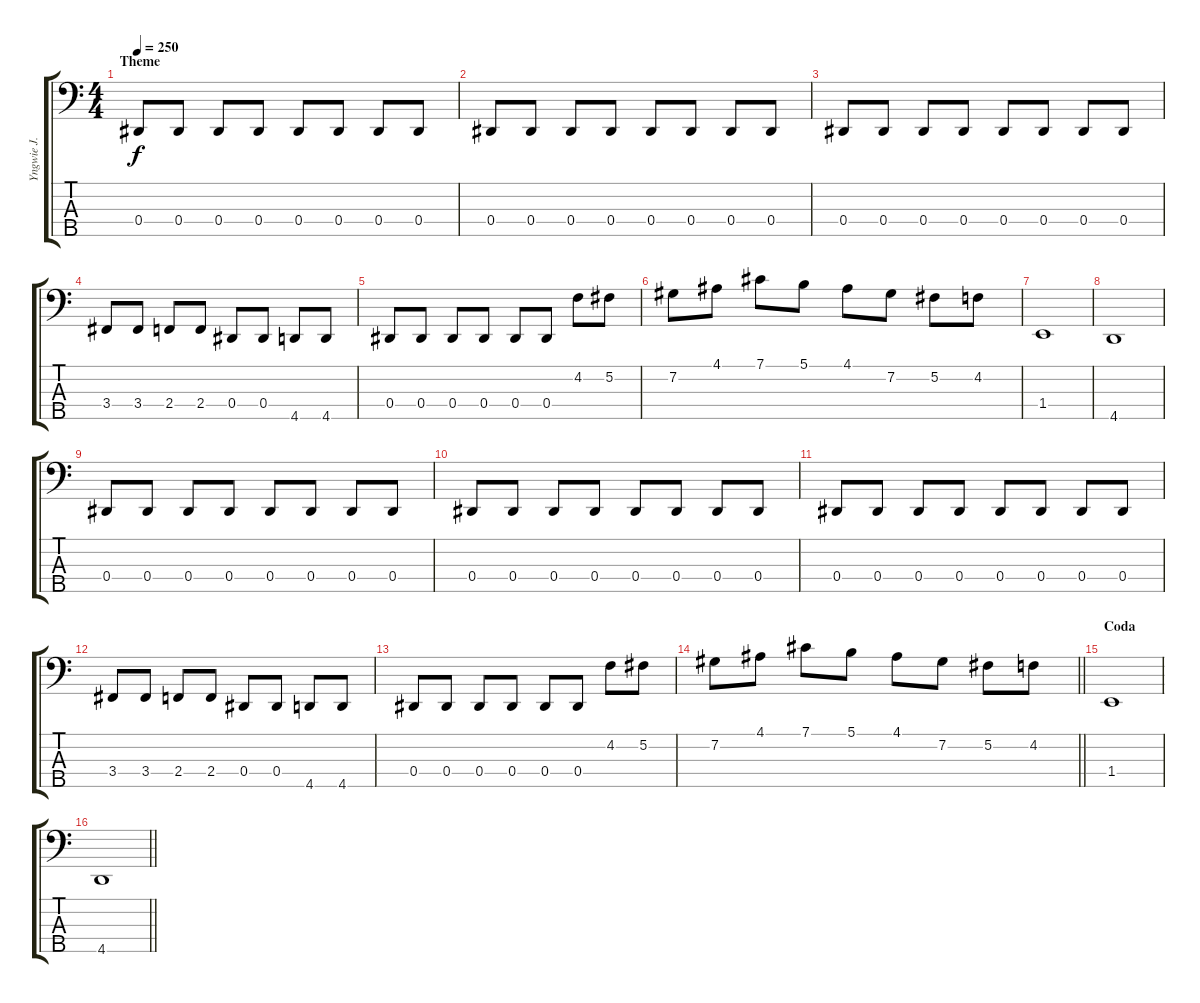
\track ("Yngwie J. Malmsteen" "Yngwie J. ") {instrument electricbassfinger}
\staff {score tabs}
\tuning (Gb2 Db2 Ab1 Eb1 Bb0) {hide}
\ts (4 4)
\section ("" "Theme")
\tempo 250
\clef f4
\ks c
0.4.8{dy f} 0.4.8 0.4.8 0.4.8 0.4.8 0.4.8 0.4.8 0.4.8 |
0.4.8 0.4.8 0.4.8 0.4.8 0.4.8 0.4.8 0.4.8 0.4.8 |
0.4.8 0.4.8 0.4.8 0.4.8 0.4.8 0.4.8 0.4.8 0.4.8 |
3.4.8 3.4.8 2.4.8 2.4.8 0.4.8 0.4.8 4.5.8 4.5.8 |
0.4.8 0.4.8 0.4.8 0.4.8 0.4.8 0.4.8 4.2.8 5.2.8 |
7.2.8 4.1.8 7.1.8 5.1.8 4.1.8 7.2.8 5.2.8 4.2.8 |
1.4.1 |
4.5.1 |
0.4.8 0.4.8 0.4.8 0.4.8 0.4.8 0.4.8 0.4.8 0.4.8 |
0.4.8 0.4.8 0.4.8 0.4.8 0.4.8 0.4.8 0.4.8 0.4.8 |
0.4.8 0.4.8 0.4.8 0.4.8 0.4.8 0.4.8 0.4.8 0.4.8 |
3.4.8 3.4.8 2.4.8 2.4.8 0.4.8 0.4.8 4.5.8 4.5.8 |
0.4.8 0.4.8 0.4.8 0.4.8 0.4.8 0.4.8 4.2.8 5.2.8 |
\barLineRight lightlight
7.2.8 4.1.8 7.1.8 5.1.8 4.1.8 7.2.8 5.2.8 4.2.8 |
\section ("" "Coda")
1.4.1 |
\barLineRight lightlight
4.5.1
